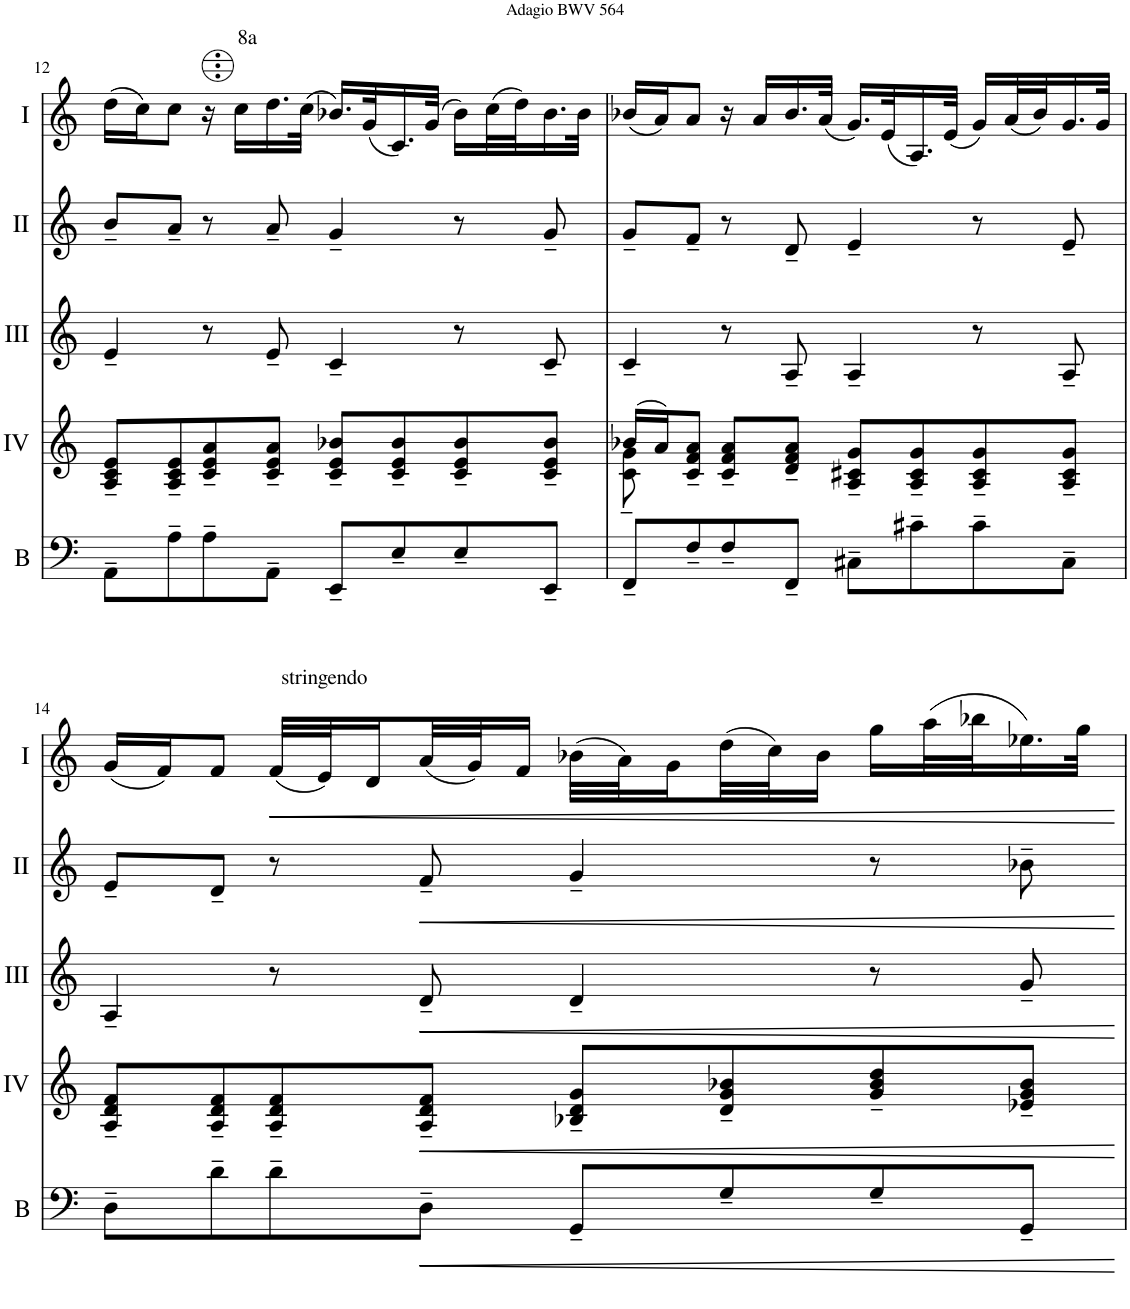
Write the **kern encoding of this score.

**kern	**dynam	**kern	**dynam	**kern	**dynam	**kern	**dynam	**kern	**dynam
*part5	*part5	*part4	*part4	*part3	*part3	*part2	*part2	*part1	*part1
*staff5	*staff5	*staff4	*staff4	*staff3	*staff3	*staff2	*staff2	*staff1	*staff1
*I"Basson	*	*I"Acc. 4	*	*I"Acc. 3	*	*I"Acc. 2	*	*I"Acc. 1	*
*I'B	*	*	*	*	*	*	*	*	*
!!LO:PB:g=z
*clefF4	*	*clefG2	*	*clefG2	*	*clefG2	*	*clefG2	*
*Trd7c12	*	*	*	*	*	*	*	*	*
*k[]	*	*k[]	*	*k[]	*	*k[]	*	*k[]	*
*M4/4	*	*M4/4	*	*M4/4	*	*M4/4	*	*M4/4	*
*met(c)	*	*met(c)	*	*met(c)	*	*met(c)	*	*met(c)	*
=12	=12	=12	=12	=12	=12	=12	=12	=12	=12
8AA~\L	.	8A/~ 8c/~ 8e/~L	.	4e~/	.	8b~/L	.	(16dd\LL	.
.	.	.	.	.	.	.	.	16cc\J)	.
8A~\	.	8A/~ 8c/~ 8e/~	.	.	.	8a~/J	.	8cc\J	.
8A~\	.	8c/~ 8e/~ 8a/~	.	8r	.	8r	.	16r	.
!	!	!	!	!	!	!	!	!LO:TX:a:t=8a	!
.	.	.	.	.	.	.	.	16cc\LL	.
8AA~\J	.	8c/~ 8e/~ 8a/~J	.	8e~/	.	8a~/	.	16.dd\	.
.	.	.	.	.	.	.	.	(32cc\JJk	.
8EE~/L	.	8c/~ 8e/~ 8b-X/~L	.	4c~/	.	4g~/	.	16.b-X/LL)	.
.	.	.	.	.	.	.	.	(32g/K	.
8E~/	.	8c/~ 8e/~ 8b-/~	.	.	.	.	.	16.c/)	.
.	.	.	.	.	.	.	.	(32g/JJk	.
8E~/	.	8c/~ 8e/~ 8b-/~	.	8r	.	8r	.	16b-\LL)	.
.	.	.	.	.	.	.	.	(32cc\L	.
.	.	.	.	.	.	.	.	32dd\J)	.
8EE~/J	.	8c/~ 8e/~ 8b-/~J	.	8c~/	.	8g~/	.	16.b-\	.
.	.	.	.	.	.	.	.	32b-\JJk	.
=13	=13	=13	=13	=13	=13	=13	=13	=13	=13
*	*	*^	*	*	*	*	*	*	*
8FF~/L	.	(16b-X/LL	8c\~ 8g\~	.	4c~/	.	8g~/L	.	(16b-X/LL	.
.	.	16a/J)	.	.	.	.	.	.	16a/J)	.
8F~/	.	8c/~ 8f/~ 8a/~J	2..ryy	.	.	.	8f~/J	.	8a/J	.
8F~/	.	8c/~ 8f/~ 8a/~L	.	.	8r	.	8r	.	16r	.
.	.	.	.	.	.	.	.	.	16a/LL	.
8FF~/J	.	8d/~ 8f/~ 8a/~J	.	.	8A~/	.	8d~/	.	16.b-/	.
.	.	.	.	.	.	.	.	.	(32a/JJk	.
8C#X~\L	.	8A/~ 8c#X/~ 8g/~L	.	.	4A~/	.	4e~/	.	16.g/LL)	.
.	.	.	.	.	.	.	.	.	(32e/K	.
8c#X~\	.	8A/~ 8c#/~ 8g/~	.	.	.	.	.	.	16.A/)	.
.	.	.	.	.	.	.	.	.	(32e/JJk	.
8c#~\	.	8A/~ 8c#/~ 8g/~	.	.	8r	.	8r	.	16g/LL)	.
.	.	.	.	.	.	.	.	.	(32a/L	.
.	.	.	.	.	.	.	.	.	32b-/J)	.
8C#~\J	.	8A/~ 8c#/~ 8g/~J	.	.	8A~/	.	8e~/	.	16.g/	.
.	.	.	.	.	.	.	.	.	32g/JJk	.
*	*	*v	*v	*	*	*	*	*	*	*
!!LO:LB:g=z
=14	=14	=14	=14	=14	=14	=14	=14	=14	=14
8D~\L	.	8A/~ 8d/~ 8f/~L	.	4A~/	.	8e~/L	.	(16g/LL	.
.	.	.	.	.	.	.	.	16f/J)	.
8d~\	.	8A/~ 8d/~ 8f/~	.	.	.	8d~/J	.	8f/J	.
!	!	!	!	!	!	!	!	!LO:TX:a:t=stringendo	!
!	!	!	!	!	!	!	!	!	!LO:HP:b
8d~\	.	8A/~ 8d/~ 8f/~	.	8r	.	8r	.	(32f/LLL	<
.	.	.	.	.	.	.	.	32e/J)	.
.	.	.	.	.	.	.	.	16d/	.
!	!LO:HP:b	!	!LO:HP:b	!	!LO:HP:b	!	!LO:HP:b	!	!
8D~\J	<	8A/~ 8d/~ 8f/~J	<	8d~/	<	8f~/	<	(32a/L	.
.	.	.	.	.	.	.	.	32g/J)	.
.	.	.	.	.	.	.	.	16f/JJ	.
8GG~/L	.	8B-X/~ 8d/~ 8g/~L	.	4d~/	.	4g~/	.	(32b-X\LLL	.
.	.	.	.	.	.	.	.	32a\J)	.
.	.	.	.	.	.	.	.	16g\	.
8G~/	.	8d/~ 8g/~ 8b-X/~	.	.	.	.	.	(32dd\L	.
.	.	.	.	.	.	.	.	32cc\J)	.
.	.	.	.	.	.	.	.	16b-\JJ	.
8G~/	.	8g/~ 8b-/~ 8dd/~	.	8r	.	8r	.	16gg\LL	.
.	.	.	.	.	.	.	.	(32aa\L	.
.	.	.	.	.	.	.	.	32bb-X\J	.
8GG~/J	.	8e-X/~ 8g/~ 8b-/~J	.	8g~/	.	8b-X~\	.	16.ee-X\)	.
.	.	.	.	.	.	.	.	32gg\JJk	.
.	[	.	[	.	[	.	[	.	[
=	=	=	=	=	=	=	=	=	=
*-	*-	*-	*-	*-	*-	*-	*-	*-	*-
